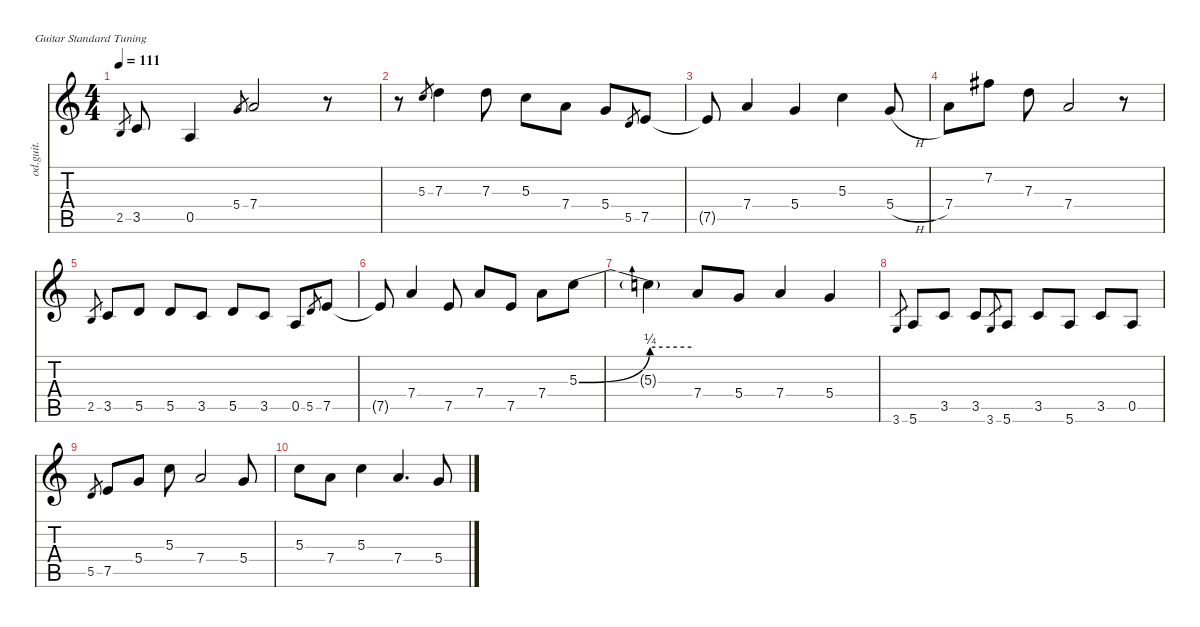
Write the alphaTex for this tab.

\defaultSystemsLayout 4
\hideDynamics
\bracketExtendMode nobrackets
\otherSystemsTrackNameOrientation horizontal
\track ("Guitar 3" "od.guit.") {instrument overdrivenguitar}
\staff {score tabs}
\tuning (E4 B3 G3 D3 A2 E2)
\ts (4 4)
\tempo 111
\clef g2
\ks c
2.5.8{gr dy mf beam Up} 3.5.8{dy f beam Up} 0.5.4{beam Up} 5.4.8{gr dy mf beam Up} 7.4.2{dy f beam Up} r.8{beam Up} |
r.8{beam Down} 5.3.8{gr dy mf beam Up} 7.3.4{dy f beam Down} 7.3.8{beam Down} 5.3.8{beam Down} 7.4.8{beam Down} 5.4.8{beam Up} 5.5.8{gr dy mf beam Up} 7.5.8{dy f beam Up} |
7.5{t}.8{beam Up} 7.4.4{beam Up} 5.4.4{beam Up} 5.3.4{beam Down} 5.4{h}.8{beam Up} |
7.4.8{beam Down} 7.2{acc #}.8{beam Down} 7.3.8{beam Down} 7.4.2{beam Up} r.8{beam Up} |
2.5.8{gr dy mf beam Up} 3.5.8{dy f beam Up} 5.5.8{beam Up} 5.5.8{beam Up} 3.5.8{beam Up} 5.5.8{beam Up} 3.5.8{beam Up} 0.5.8{beam Up} 5.5.8{gr dy mf beam Up} 7.5.8{dy f beam Up} |
7.5{t}.8{beam Up} 7.4.4{beam Up} 7.5.8{beam Up} 7.4.8{beam Up} 7.5.8{beam Up} 7.4.8{beam Down} 5.3{be (bend 0 0 60 1)}.8{beam Down} |
5.3{be (hold 0 1 60 1) t}.4{beam Down} 7.4.8{beam Up} 5.4.8{beam Up} 7.4.4{beam Up} 5.4.4{beam Up} |
3.6.8{gr dy mf beam Up} 5.6.8{dy f beam Up} 3.5.8{beam Up} 3.5.8{beam Up} 3.6.8{gr dy mf beam Up} 5.6.8{dy f beam Up} 3.5.8{beam Up} 5.6.8{beam Up} 3.5.8{beam Up} 0.5.8{beam Up} |
5.5.8{gr dy mf beam Up} 7.5.8{dy f beam Up} 5.4.8{beam Up} 5.3.8{beam Down} 7.4.2{beam Up} 5.4.8{beam Up} |
5.3.8{beam Down} 7.4.8{beam Down} 5.3.4{beam Down} 7.4.4{d beam Up} 5.4.8{beam Up}
